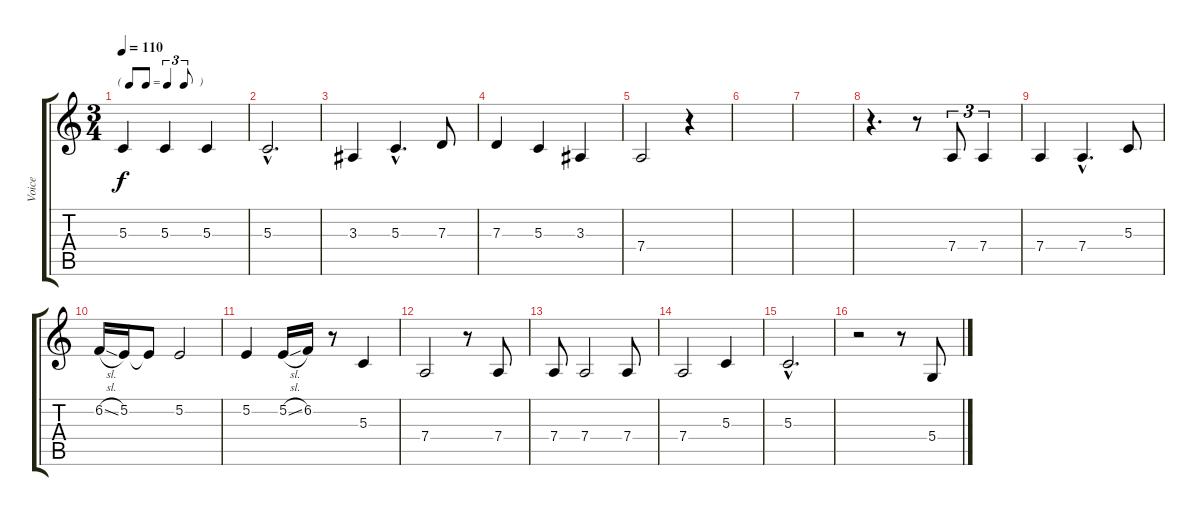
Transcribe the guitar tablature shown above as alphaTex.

\track ("Voice" "Voice") {instrument lead6voice}
\staff {score tabs}
\tuning (E4 B3 G3 D3 A2 E2) {hide}
\ts (3 4)
\tf triplet8th
\tempo 110
\clef g2
\ks c
5.3.4{dy f} 5.3.4 5.3.4 |
5.3{hac}.2{d} |
3.3.4 5.3{hac}.4{d} 7.3.8 |
7.3.4 5.3.4 3.3.4 |
7.4.2 r.4 |
|
|
r.4{d} r.8 7.4.8{tu (3 2)} 7.4.4{tu (3 2)} |
7.4.4 7.4{hac}.4{d} 5.3.8 |
6.2{sl}.16 5.2.16 5.2{t}.8 5.2.2 |
5.2.4 5.2{sl}.16 6.2.16 r.8 5.3.4 |
7.4.2 r.8 7.4.8 |
7.4.8 7.4.2 7.4.8 |
7.4.2 5.3.4 |
5.3{hac}.2{d} |
r.2 r.8 5.4.8
